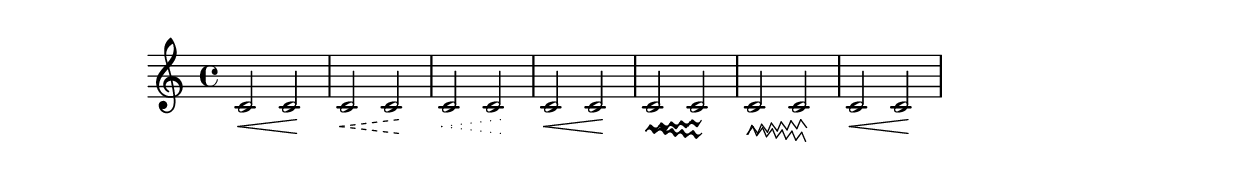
%% DO NOT EDIT this file manually; it is automatically
%% generated from LSR http://lsr.dsi.unimi.it
%% Make any changes in LSR itself, or in Documentation/snippets/new/ ,
%% and then run scripts/auxiliar/makelsr.py
%%
%% This file is in the public domain.
\version "2.17.6"

\header {
  lsrtags = "expressive-marks, tweaks-and-overrides"

  texidoc = "
Hairpins can take any style from @code{line-interface} - dashed-line,
dotted-line, line, trill or zigzag.

"
  doctitle = "Hairpins with different line styles"
} % begin verbatim


\relative c' {
  c2\< c\!
  \override Hairpin.style = #'dashed-line
  c2\< c\!
  \override Hairpin.style = #'dotted-line
  c2\< c\!
  \override Hairpin.style = #'line
  c2\< c\!
  \override Hairpin.style = #'trill
  c2\< c\!
  \override Hairpin.style = #'zigzag
  c2\< c\!
  \revert Hairpin.style
  c2\< c\!
}
